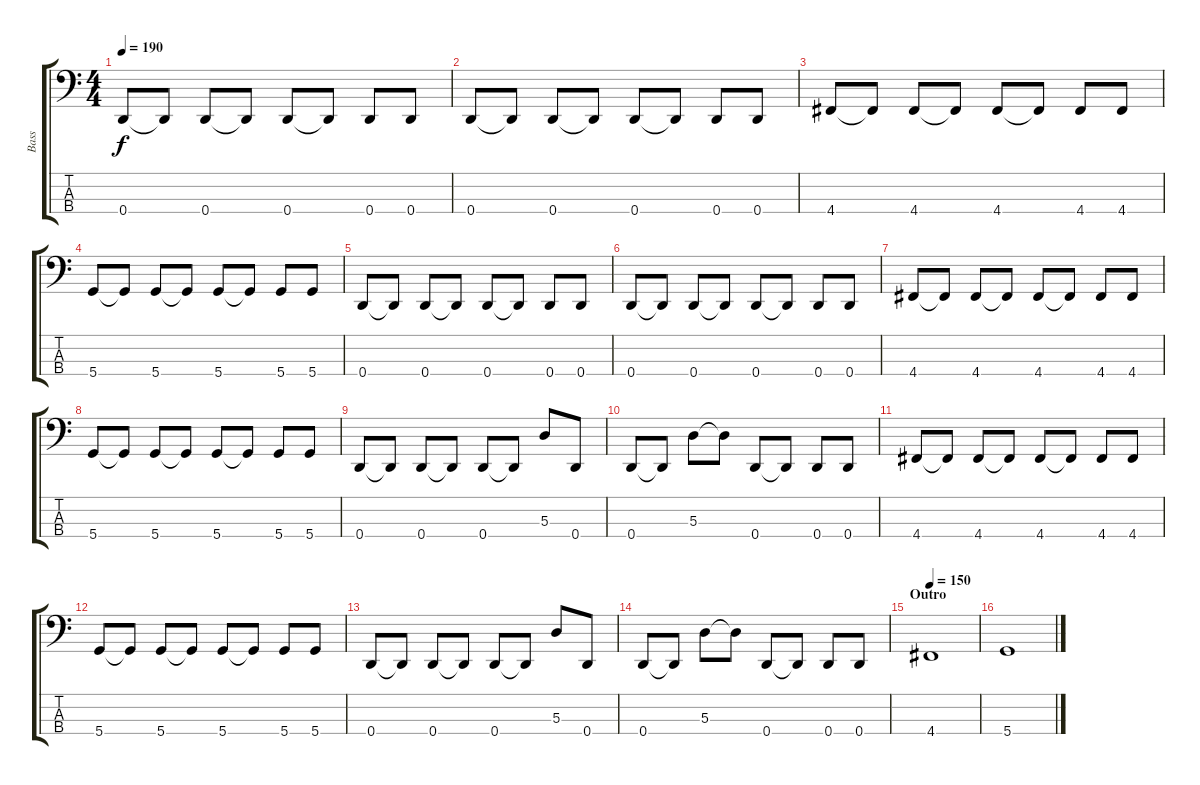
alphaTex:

\track ("Bass" "Bass") {instrument electricbassfinger}
\staff {score tabs}
\tuning (G2 D2 A1 D1) {hide}
\ts (4 4)
\tempo 190
\clef f4
\ks c
0.4.8{dy f} 0.4{t}.8 0.4.8 0.4{t}.8 0.4.8 0.4{t}.8 0.4.8 0.4.8 |
0.4.8 0.4{t}.8 0.4.8 0.4{t}.8 0.4.8 0.4{t}.8 0.4.8 0.4.8 |
4.4.8 4.4{t}.8 4.4.8 4.4{t}.8 4.4.8 4.4{t}.8 4.4.8 4.4.8 |
5.4.8 5.4{t}.8 5.4.8 5.4{t}.8 5.4.8 5.4{t}.8 5.4.8 5.4.8 |
0.4.8 0.4{t}.8 0.4.8 0.4{t}.8 0.4.8 0.4{t}.8 0.4.8 0.4.8 |
0.4.8 0.4{t}.8 0.4.8 0.4{t}.8 0.4.8 0.4{t}.8 0.4.8 0.4.8 |
4.4.8 4.4{t}.8 4.4.8 4.4{t}.8 4.4.8 4.4{t}.8 4.4.8 4.4.8 |
5.4.8 5.4{t}.8 5.4.8 5.4{t}.8 5.4.8 5.4{t}.8 5.4.8 5.4.8 |
0.4.8 0.4{t}.8 0.4.8 0.4{t}.8 0.4.8 0.4{t}.8 5.3.8 0.4.8 |
0.4.8 0.4{t}.8 5.3.8 5.3{t}.8 0.4.8 0.4{t}.8 0.4.8 0.4.8 |
4.4.8 4.4{t}.8 4.4.8 4.4{t}.8 4.4.8 4.4{t}.8 4.4.8 4.4.8 |
5.4.8 5.4{t}.8 5.4.8 5.4{t}.8 5.4.8 5.4{t}.8 5.4.8 5.4.8 |
0.4.8 0.4{t}.8 0.4.8 0.4{t}.8 0.4.8 0.4{t}.8 5.3.8 0.4.8 |
0.4.8 0.4{t}.8 5.3.8 5.3{t}.8 0.4.8 0.4{t}.8 0.4.8 0.4.8 |
\section ("" "Outro")
\tempo 150
4.4.1 |
5.4.1
